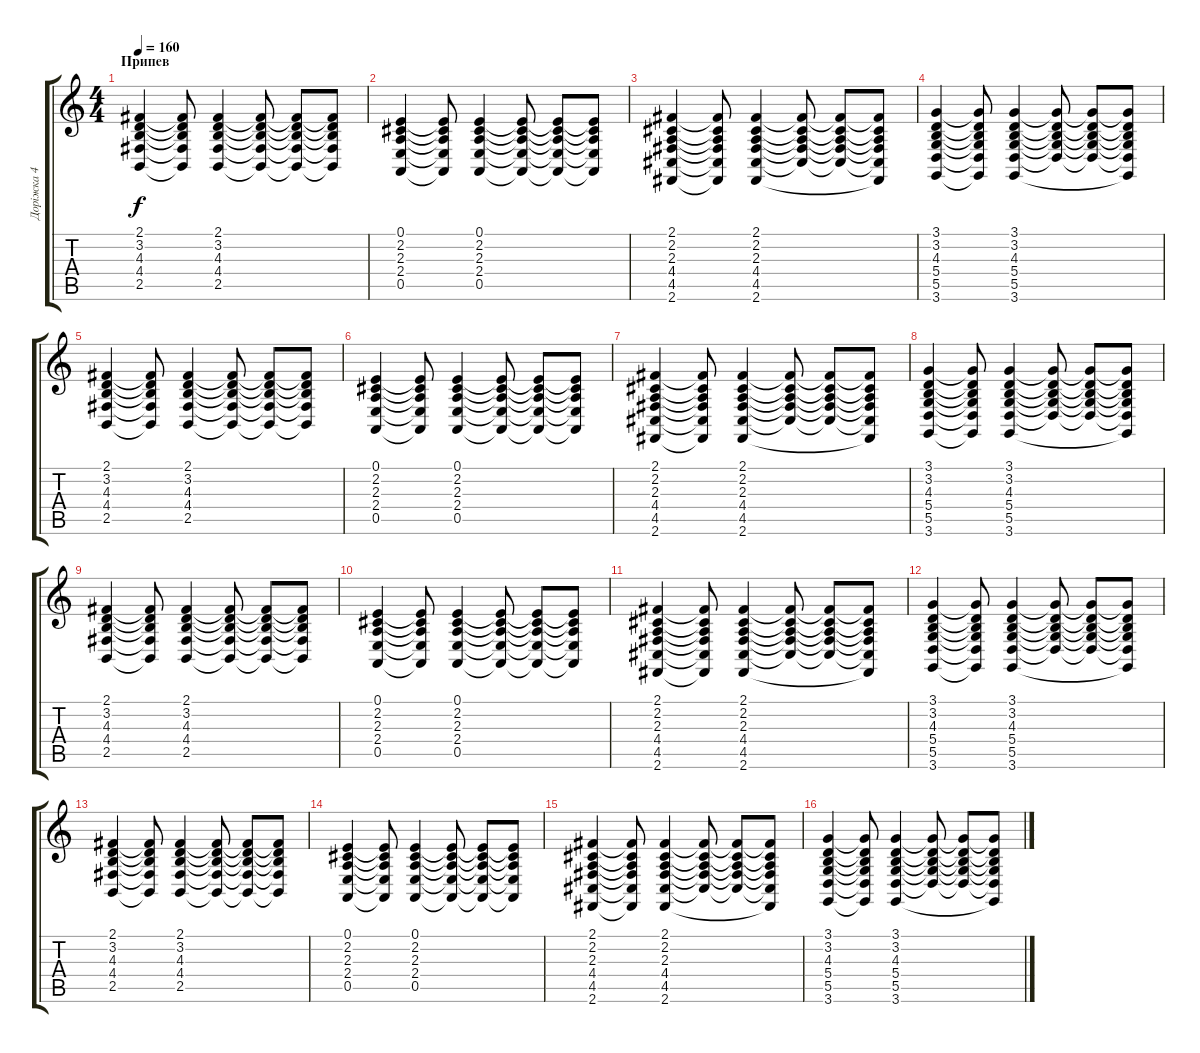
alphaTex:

\track ("Доріжка 4" "Доріжка 4") {instrument acousticgrandpiano}
\staff {score tabs}
\tuning (E4 B3 G3 D3 A2 E2) {hide}
\ts (4 4)
\section ("" "Припев")
\tempo 160
\clef g2
\ks c
(2.1 3.2 4.3 4.4 2.5).4{dy f} (2.1{t} 3.2{t} 4.3{t} 4.4{t} 2.5{t}).8 (2.1 3.2 4.3 4.4 2.5).4 (2.1{t} 3.2{t} 4.3{t} 4.4{t} 2.5{t}).8 (2.1{t} 3.2{t} 4.3{t} 4.4{t} 2.5{t}).8 (2.1{t} 3.2{t} 4.3{t} 4.4{t} 2.5{t}).8 |
(0.1 2.2 2.3 2.4 0.5).4 (0.1{t} 2.2{t} 2.3{t} 2.4{t} 0.5{t}).8 (0.1 2.2 2.3 2.4 0.5).4 (0.1{t} 2.2{t} 2.3{t} 2.4{t} 0.5{t}).8 (0.1{t} 2.2{t} 2.3{t} 2.4{t} 0.5{t}).8 (0.1{t} 2.2{t} 2.3{t} 2.4{t} 0.5{t}).8 |
(2.1 2.2 2.3 4.4 4.5 2.6).4 (2.1{t} 2.2{t} 2.3{t} 4.4{t} 4.5{t} 2.6{t}).8 (2.1 2.2 2.3 4.4 4.5 2.6).4 (2.1{t} 2.2{t} 2.3{t} 4.4{t} 4.5{t}).8 (2.1{t} 2.2{t} 2.3{t} 4.4{t} 4.5{t}).8 (2.1{t} 2.2{t} 2.3{t} 4.4{t} 4.5{t} 2.6{t}).8 |
(3.1 3.2 4.3 5.4 5.5 3.6).4 (3.1{t} 3.2{t} 4.3{t} 5.4{t} 5.5{t} 3.6{t}).8 (3.1 3.2 4.3 5.4 5.5 3.6).4 (3.1{t} 3.2{t} 4.3{t} 5.4{t} 5.5{t}).8 (3.1{t} 3.2{t} 4.3{t} 5.4{t} 5.5{t}).8 (3.1{t} 3.2{t} 4.3{t} 5.4{t} 5.5{t} 3.6{t}).8 |
(2.1 3.2 4.3 4.4 2.5).4 (2.1{t} 3.2{t} 4.3{t} 4.4{t} 2.5{t}).8 (2.1 3.2 4.3 4.4 2.5).4 (2.1{t} 3.2{t} 4.3{t} 4.4{t} 2.5{t}).8 (2.1{t} 3.2{t} 4.3{t} 4.4{t} 2.5{t}).8 (2.1{t} 3.2{t} 4.3{t} 4.4{t} 2.5{t}).8 |
(0.1 2.2 2.3 2.4 0.5).4 (0.1{t} 2.2{t} 2.3{t} 2.4{t} 0.5{t}).8 (0.1 2.2 2.3 2.4 0.5).4 (0.1{t} 2.2{t} 2.3{t} 2.4{t} 0.5{t}).8 (0.1{t} 2.2{t} 2.3{t} 2.4{t} 0.5{t}).8 (0.1{t} 2.2{t} 2.3{t} 2.4{t} 0.5{t}).8 |
(2.1 2.2 2.3 4.4 4.5 2.6).4 (2.1{t} 2.2{t} 2.3{t} 4.4{t} 4.5{t} 2.6{t}).8 (2.1 2.2 2.3 4.4 4.5 2.6).4 (2.1{t} 2.2{t} 2.3{t} 4.4{t} 4.5{t}).8 (2.1{t} 2.2{t} 2.3{t} 4.4{t} 4.5{t}).8 (2.1{t} 2.2{t} 2.3{t} 4.4{t} 4.5{t} 2.6{t}).8 |
(3.1 3.2 4.3 5.4 5.5 3.6).4 (3.1{t} 3.2{t} 4.3{t} 5.4{t} 5.5{t} 3.6{t}).8 (3.1 3.2 4.3 5.4 5.5 3.6).4 (3.1{t} 3.2{t} 4.3{t} 5.4{t} 5.5{t}).8 (3.1{t} 3.2{t} 4.3{t} 5.4{t} 5.5{t}).8 (3.1{t} 3.2{t} 4.3{t} 5.4{t} 5.5{t} 3.6{t}).8 |
(2.1 3.2 4.3 4.4 2.5).4 (2.1{t} 3.2{t} 4.3{t} 4.4{t} 2.5{t}).8 (2.1 3.2 4.3 4.4 2.5).4 (2.1{t} 3.2{t} 4.3{t} 4.4{t} 2.5{t}).8 (2.1{t} 3.2{t} 4.3{t} 4.4{t} 2.5{t}).8 (2.1{t} 3.2{t} 4.3{t} 4.4{t} 2.5{t}).8 |
(0.1 2.2 2.3 2.4 0.5).4 (0.1{t} 2.2{t} 2.3{t} 2.4{t} 0.5{t}).8 (0.1 2.2 2.3 2.4 0.5).4 (0.1{t} 2.2{t} 2.3{t} 2.4{t} 0.5{t}).8 (0.1{t} 2.2{t} 2.3{t} 2.4{t} 0.5{t}).8 (0.1{t} 2.2{t} 2.3{t} 2.4{t} 0.5{t}).8 |
(2.1 2.2 2.3 4.4 4.5 2.6).4 (2.1{t} 2.2{t} 2.3{t} 4.4{t} 4.5{t} 2.6{t}).8 (2.1 2.2 2.3 4.4 4.5 2.6).4 (2.1{t} 2.2{t} 2.3{t} 4.4{t} 4.5{t}).8 (2.1{t} 2.2{t} 2.3{t} 4.4{t} 4.5{t}).8 (2.1{t} 2.2{t} 2.3{t} 4.4{t} 4.5{t} 2.6{t}).8 |
(3.1 3.2 4.3 5.4 5.5 3.6).4 (3.1{t} 3.2{t} 4.3{t} 5.4{t} 5.5{t} 3.6{t}).8 (3.1 3.2 4.3 5.4 5.5 3.6).4 (3.1{t} 3.2{t} 4.3{t} 5.4{t} 5.5{t}).8 (3.1{t} 3.2{t} 4.3{t} 5.4{t} 5.5{t}).8 (3.1{t} 3.2{t} 4.3{t} 5.4{t} 5.5{t} 3.6{t}).8 |
(2.1 3.2 4.3 4.4 2.5).4 (2.1{t} 3.2{t} 4.3{t} 4.4{t} 2.5{t}).8 (2.1 3.2 4.3 4.4 2.5).4 (2.1{t} 3.2{t} 4.3{t} 4.4{t} 2.5{t}).8 (2.1{t} 3.2{t} 4.3{t} 4.4{t} 2.5{t}).8 (2.1{t} 3.2{t} 4.3{t} 4.4{t} 2.5{t}).8 |
(0.1 2.2 2.3 2.4 0.5).4 (0.1{t} 2.2{t} 2.3{t} 2.4{t} 0.5{t}).8 (0.1 2.2 2.3 2.4 0.5).4 (0.1{t} 2.2{t} 2.3{t} 2.4{t} 0.5{t}).8 (0.1{t} 2.2{t} 2.3{t} 2.4{t} 0.5{t}).8 (0.1{t} 2.2{t} 2.3{t} 2.4{t} 0.5{t}).8 |
(2.1 2.2 2.3 4.4 4.5 2.6).4 (2.1{t} 2.2{t} 2.3{t} 4.4{t} 4.5{t} 2.6{t}).8 (2.1 2.2 2.3 4.4 4.5 2.6).4 (2.1{t} 2.2{t} 2.3{t} 4.4{t} 4.5{t}).8 (2.1{t} 2.2{t} 2.3{t} 4.4{t} 4.5{t}).8 (2.1{t} 2.2{t} 2.3{t} 4.4{t} 4.5{t} 2.6{t}).8 |
(3.1 3.2 4.3 5.4 5.5 3.6).4 (3.1{t} 3.2{t} 4.3{t} 5.4{t} 5.5{t} 3.6{t}).8 (3.1 3.2 4.3 5.4 5.5 3.6).4 (3.1{t} 3.2{t} 4.3{t} 5.4{t} 5.5{t}).8 (3.1{t} 3.2{t} 4.3{t} 5.4{t} 5.5{t}).8 (3.1{t} 3.2{t} 4.3{t} 5.4{t} 5.5{t} 3.6{t}).8
